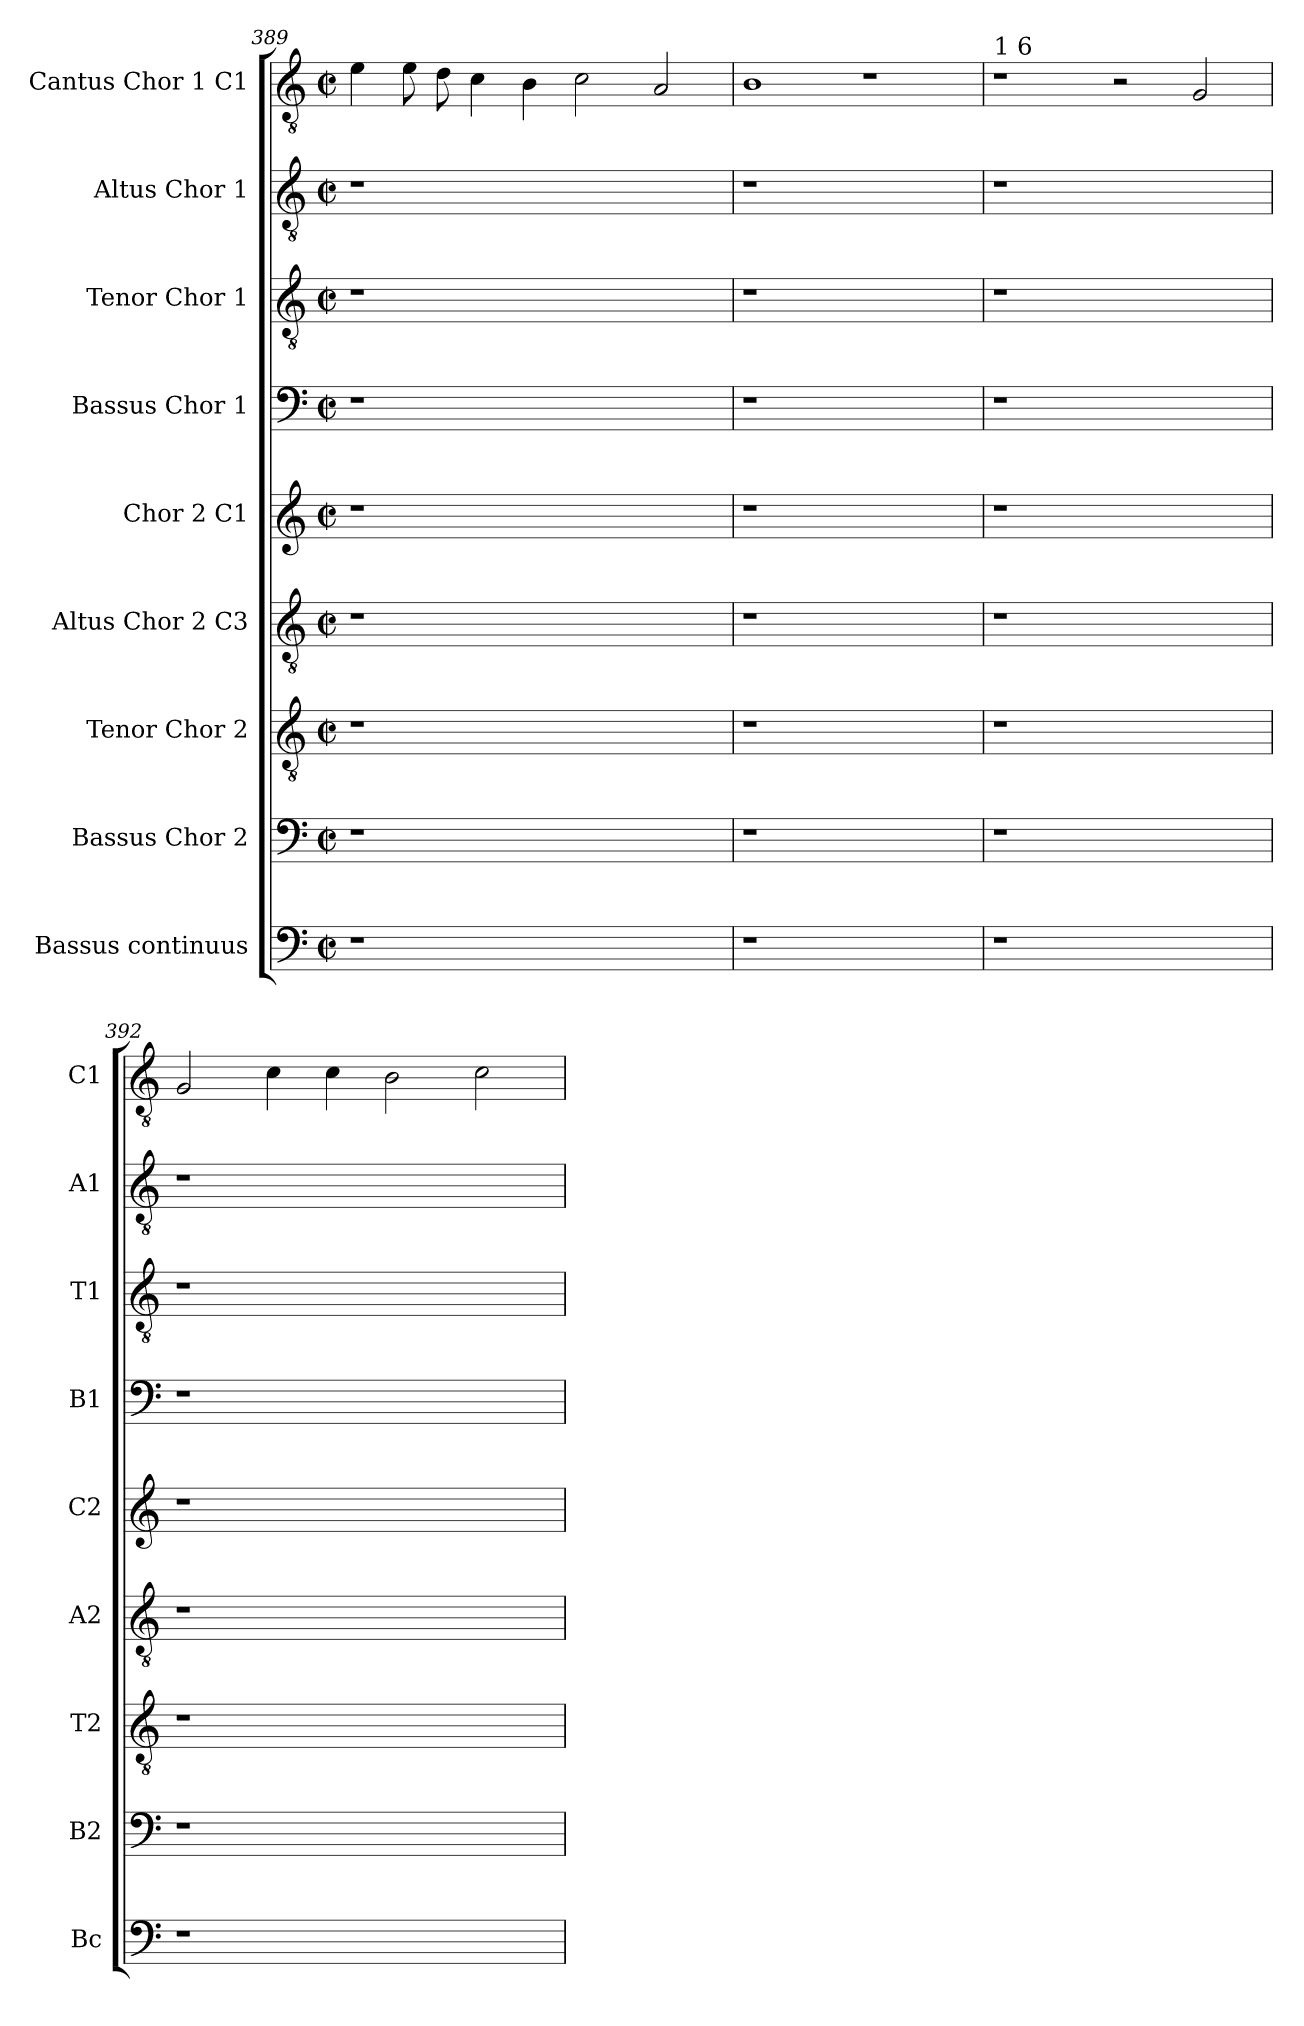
**kern	**kern	**kern	**kern	**kern	**kern	**kern	**kern	**kern
*part9	*part8	*part7	*part6	*part5	*part4	*part3	*part2	*part1
*staff9	*staff8	*staff7	*staff6	*staff5	*staff4	*staff3	*staff2	*staff1
*I"Bassus continuus	*I"Bassus Chor 2	*I"Tenor Chor 2	*I"Altus Chor 2 C3	*I"Chor 2 C1	*I"Bassus Chor 1	*I"Tenor Chor 1	*I"Altus Chor 1	*I"Cantus Chor 1 C1
*I'Bc	*I'B2	*I'T2	*I'A2	*I'C2	*I'B1	*I'T1	*I'A1	*I'C1
*clefF4	*clefF4	*clefGv2	*clefGv2	*clefG2	*clefF4	*clefGv2	*clefGv2	*clefGv2
*ITrd7c12	*	*	*	*	*	*	*	*
*k[]	*k[]	*k[]	*k[]	*k[]	*k[]	*k[]	*k[]	*k[]
*C:	*C:	*C:	*C:	*C:	*C:	*C:	*C:	*C:
*M2/2	*M2/2	*M2/2	*M2/2	*M2/2	*M2/2	*M2/2	*M2/2	*M2/2
*met(c|)	*met(c|)	*met(c|)	*met(c|)	*met(c|)	*met(c|)	*met(c|)	*met(c|)	*met(c|)
=389	=389	=389	=389	=389	=389	=389	=389	=389
1r	1r	1r	1r	1r	1r	1r	1r	4e\
.	.	.	.	.	.	.	.	8e\
.	.	.	.	.	.	.	.	8d\
.	.	.	.	.	.	.	.	4c\
.	.	.	.	.	.	.	.	4B\
1ryy	1ryy	1ryy	1ryy	1ryy	1ryy	1ryy	1ryy	2c\
.	.	.	.	.	.	.	.	2A/
=390	=390	=390	=390	=390	=390	=390	=390	=390
1r	1r	1r	1r	1r	1r	1r	1r	1B
1ryy	1ryy	1ryy	1ryy	1ryy	1ryy	1ryy	1ryy	1r
!!LO:LB:g=z
=391	=391	=391	=391	=391	=391	=391	=391	=391
!	!	!	!	!	!	!	!	!LO:TX:a:t=1 6
1r	1r	1r	1r	1r	1r	1r	1r	1r
1ryy	1ryy	1ryy	1ryy	1ryy	1ryy	1ryy	1ryy	2r
.	.	.	.	.	.	.	.	2G/
=392	=392	=392	=392	=392	=392	=392	=392	=392
1r	1r	1r	1r	1r	1r	1r	1r	2G/
.	.	.	.	.	.	.	.	4c\
.	.	.	.	.	.	.	.	4c\
1ryy	1ryy	1ryy	1ryy	1ryy	1ryy	1ryy	1ryy	2B\
.	.	.	.	.	.	.	.	2c\
=	=	=	=	=	=	=	=	=
*-	*-	*-	*-	*-	*-	*-	*-	*-
